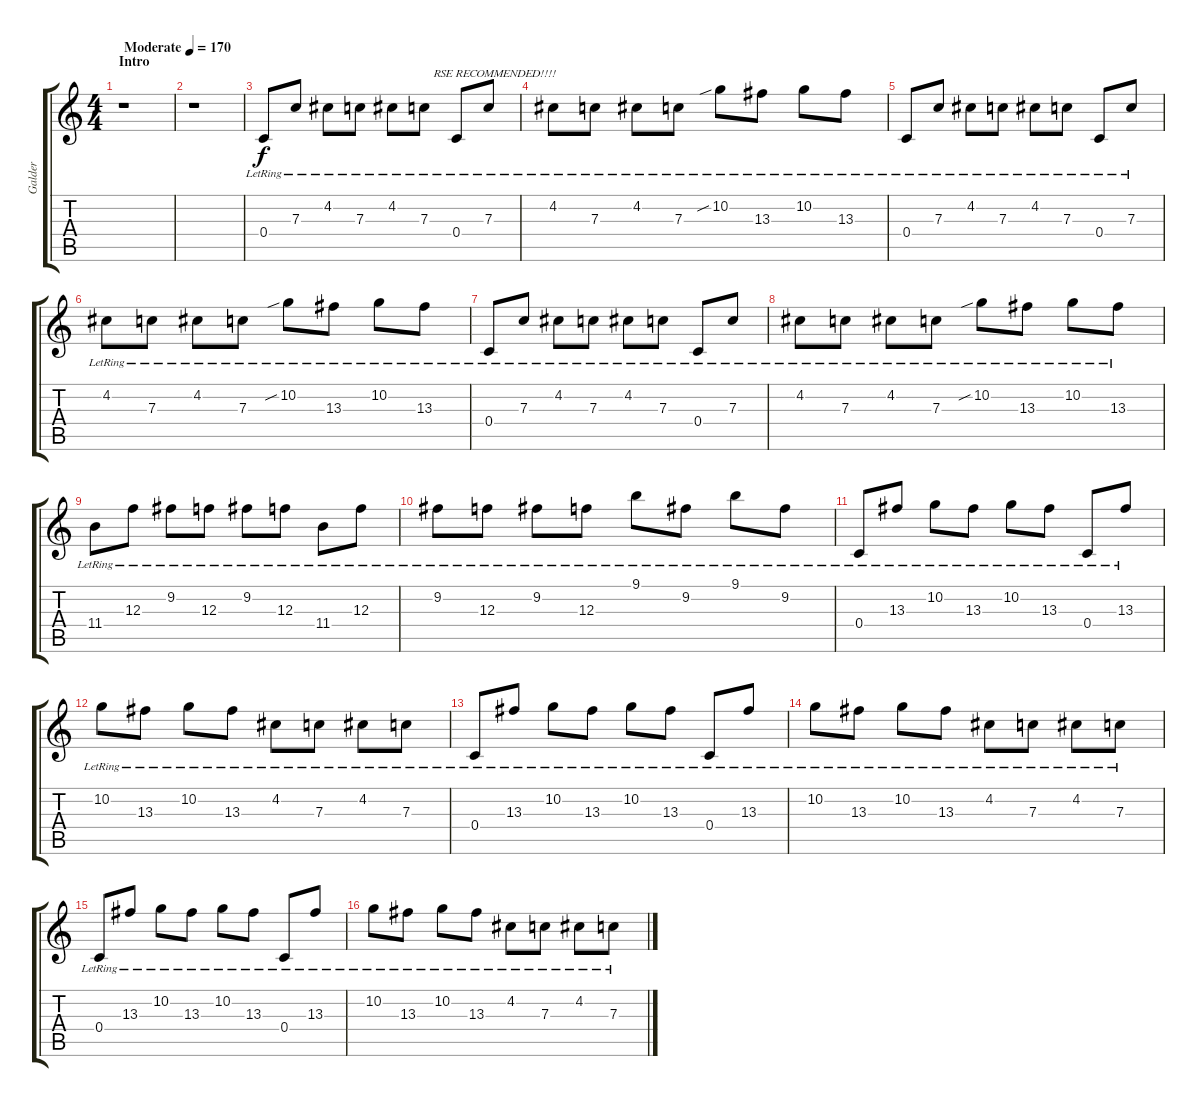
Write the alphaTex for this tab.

\track ("Galder" "Galder") {instrument overdrivenguitar}
\staff {score tabs}
\tuning (D4 A3 F3 C3 G2 D2) {hide}
\ts (4 4)
\section ("" "Intro")
\tempo (170 "Moderate")
\clef g2
\ks c
r.1{dy f instrument overdrivenguitar} |
r.1 |
0.4{lr}.8{instrument overdrivenguitar} 7.3{lr}.8 4.2{lr}.8 7.3{lr}.8 4.2{lr}.8 7.3{lr}.8{txt "   RSE RECOMMENDED!!!!"} 0.4{lr}.8 7.3{lr}.8 |
4.2{lr}.8 7.3{lr}.8 4.2{lr}.8 7.3{lr}.8 10.2{sib lr}.8 13.3{lr}.8 10.2{lr}.8 13.3{lr}.8 |
0.4{lr}.8 7.3{lr}.8 4.2{lr}.8 7.3{lr}.8 4.2{lr}.8 7.3{lr}.8 0.4{lr}.8 7.3{lr}.8 |
4.2{lr}.8 7.3{lr}.8 4.2{lr}.8 7.3{lr}.8 10.2{sib lr}.8 13.3{lr}.8 10.2{lr}.8 13.3{lr}.8 |
0.4{lr}.8 7.3{lr}.8 4.2{lr}.8 7.3{lr}.8 4.2{lr}.8 7.3{lr}.8 0.4{lr}.8 7.3{lr}.8 |
4.2{lr}.8 7.3{lr}.8 4.2{lr}.8 7.3{lr}.8 10.2{sib lr}.8 13.3{lr}.8 10.2{lr}.8 13.3{lr}.8 |
11.4{lr}.8 12.3{lr}.8 9.2{lr}.8 12.3{lr}.8 9.2{lr}.8 12.3{lr}.8 11.4{lr}.8 12.3{lr}.8 |
9.2{lr}.8 12.3{lr}.8 9.2{lr}.8 12.3{lr}.8 9.1{lr}.8 9.2{lr}.8 9.1{lr}.8 9.2{lr}.8 |
0.4{lr}.8 13.3{lr}.8 10.2{lr}.8 13.3{lr}.8 10.2{lr}.8 13.3{lr}.8 0.4{lr}.8 13.3{lr}.8 |
10.2{lr}.8 13.3{lr}.8 10.2{lr}.8 13.3{lr}.8 4.2{lr}.8 7.3{lr}.8 4.2{lr}.8 7.3{lr}.8 |
0.4{lr}.8 13.3{lr}.8 10.2{lr}.8 13.3{lr}.8 10.2{lr}.8 13.3{lr}.8 0.4{lr}.8 13.3{lr}.8 |
10.2{lr}.8 13.3{lr}.8 10.2{lr}.8 13.3{lr}.8 4.2{lr}.8 7.3{lr}.8 4.2{lr}.8 7.3{lr}.8 |
0.4{lr}.8 13.3{lr}.8 10.2{lr}.8 13.3{lr}.8 10.2{lr}.8 13.3{lr}.8 0.4{lr}.8 13.3{lr}.8 |
10.2{lr}.8 13.3{lr}.8 10.2{lr}.8 13.3{lr}.8 4.2{lr}.8 7.3{lr}.8 4.2{lr}.8 7.3{lr}.8
